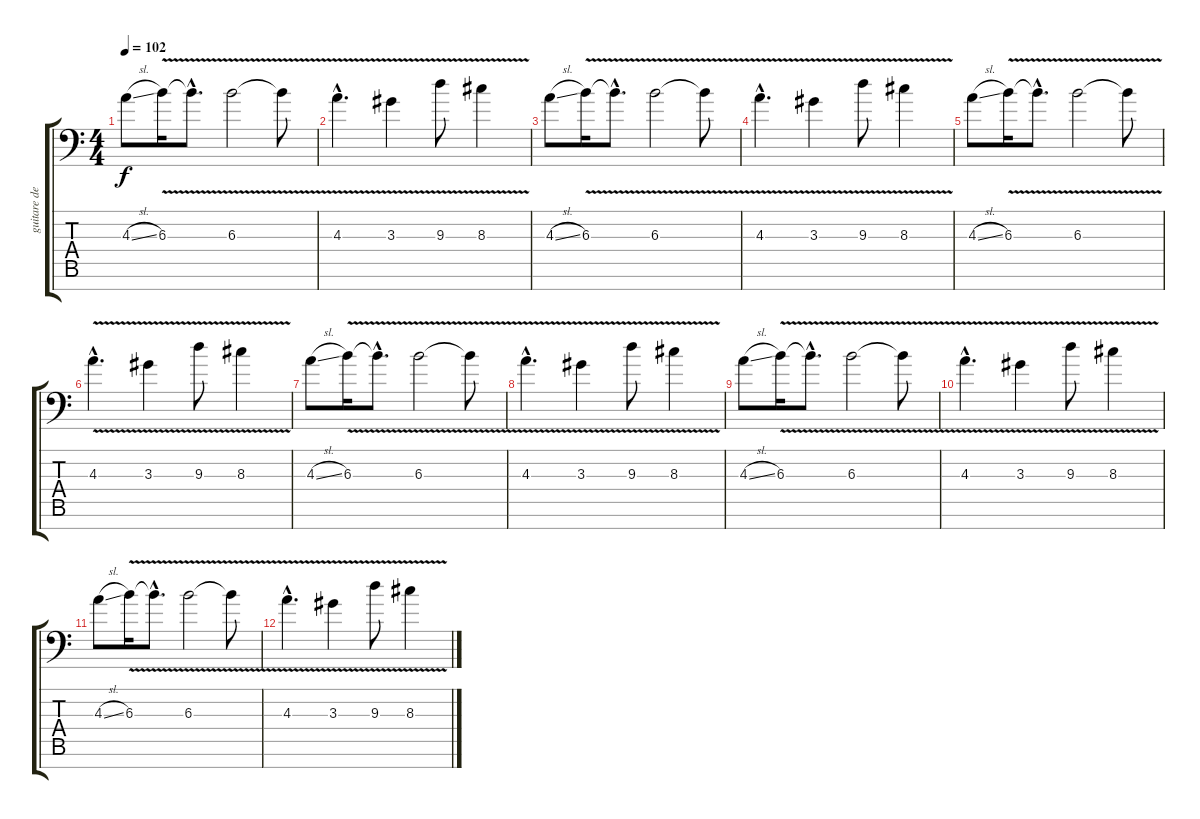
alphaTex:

\track ("guitare de fin" "guitare de") {instrument distortionguitar}
\staff {score tabs}
\tuning (D4 A3 F3 C3 G2 D2 A1) {hide}
\ts (4 4)
\tempo 102
\clef f4
\ks c
4.3{sl}.8{dy f} 6.3{v}.16 6.3{hac t}.8{d} 6.3{v}.2 6.3{t}.8 |
4.3{v hac}.4{d} 3.3{v}.4 9.3{v}.8 8.3{v}.4 |
4.3{sl}.8 6.3{v}.16 6.3{hac t}.8{d} 6.3{v}.2 6.3{t}.8 |
4.3{v hac}.4{d} 3.3{v}.4 9.3{v}.8 8.3{v}.4 |
4.3{sl}.8{volume 0} 6.3{v}.16 6.3{hac t}.8{d} 6.3{v}.2 6.3{t}.8 |
4.3{v hac}.4{d} 3.3{v}.4 9.3{v}.8 8.3{v}.4 |
4.3{sl}.8 6.3{v}.16 6.3{hac t}.8{d} 6.3{v}.2 6.3{t}.8 |
4.3{v hac}.4{d} 3.3{v}.4 9.3{v}.8 8.3{v}.4 |
4.3{sl}.8 6.3{v}.16 6.3{hac t}.8{d} 6.3{v}.2 6.3{t}.8 |
4.3{v hac}.4{d} 3.3{v}.4 9.3{v}.8 8.3{v}.4 |
4.3{sl}.8 6.3{v}.16 6.3{hac t}.8{d} 6.3{v}.2 6.3{t}.8 |
4.3{v hac}.4{d} 3.3{v}.4 9.3{v}.8 8.3{v}.4
